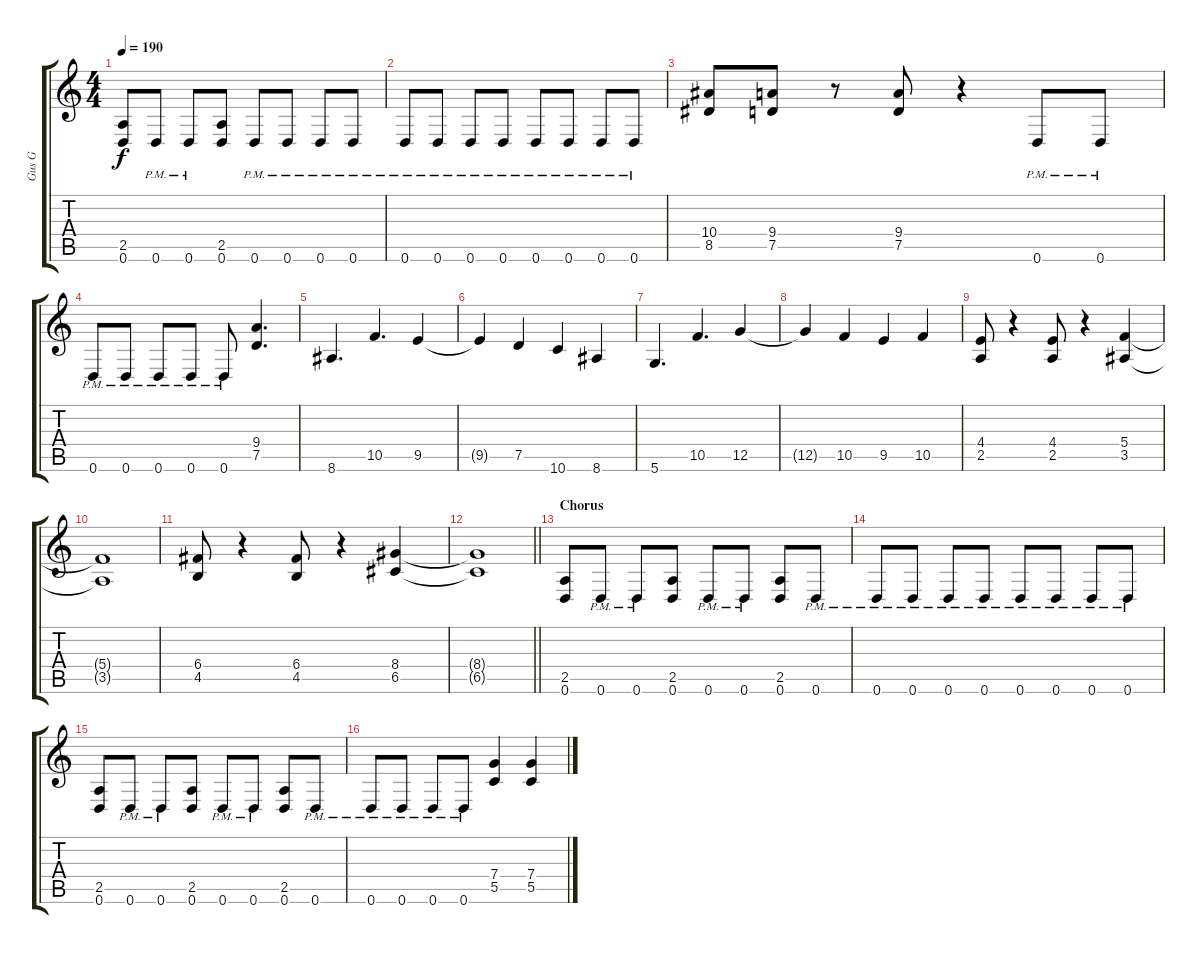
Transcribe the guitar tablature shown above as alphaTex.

\track ("Gus G" "Gus G") {instrument distortionguitar}
\staff {score tabs}
\tuning (D4 A3 F3 C3 G2 D2) {hide}
\ts (4 4)
\tempo 190
\clef g2
\ks c
(2.5 0.6).8{dy f} 0.6{pm}.8 0.6{pm}.8 (2.5 0.6).8 0.6{pm}.8 0.6{pm}.8 0.6{pm}.8 0.6{pm}.8 |
0.6{pm}.8 0.6{pm}.8 0.6{pm}.8 0.6{pm}.8 0.6{pm}.8 0.6{pm}.8 0.6{pm}.8 0.6{pm}.8 |
(10.4 8.5).8 (9.4 7.5).8 r.8 (9.4 7.5).8 r.4 0.6{pm}.8 0.6{pm}.8 |
0.6{pm}.8 0.6{pm}.8 0.6{pm}.8 0.6{pm}.8 0.6{pm}.8 (9.4 7.5).4{d} |
8.6.4{d} 10.5.4{d} 9.5.4 |
9.5{t}.4 7.5.4 10.6.4 8.6.4 |
5.6.4{d} 10.5.4{d} 12.5.4 |
12.5{t}.4 10.5.4 9.5.4 10.5.4 |
(4.4 2.5).8 r.4 (4.4 2.5).8 r.4 (5.4 3.5).4 |
(5.4{t} 3.5{t}).1 |
(6.4 4.5).8 r.4 (6.4 4.5).8 r.4 (8.4 6.5).4 |
\barLineRight lightlight
(8.4{t} 6.5{t}).1 |
\section ("" "Chorus")
(2.5 0.6).8 0.6{pm}.8 0.6{pm}.8 (2.5 0.6).8 0.6{pm}.8 0.6{pm}.8 (2.5 0.6).8 0.6{pm}.8 |
0.6{pm}.8 0.6{pm}.8 0.6{pm}.8 0.6{pm}.8 0.6{pm}.8 0.6{pm}.8 0.6{pm}.8 0.6{pm}.8 |
(2.5 0.6).8 0.6{pm}.8 0.6{pm}.8 (2.5 0.6).8 0.6{pm}.8 0.6{pm}.8 (2.5 0.6).8 0.6{pm}.8 |
0.6{pm}.8 0.6{pm}.8 0.6{pm}.8 0.6{pm}.8 (7.4 5.5).4 (7.4 5.5).4
